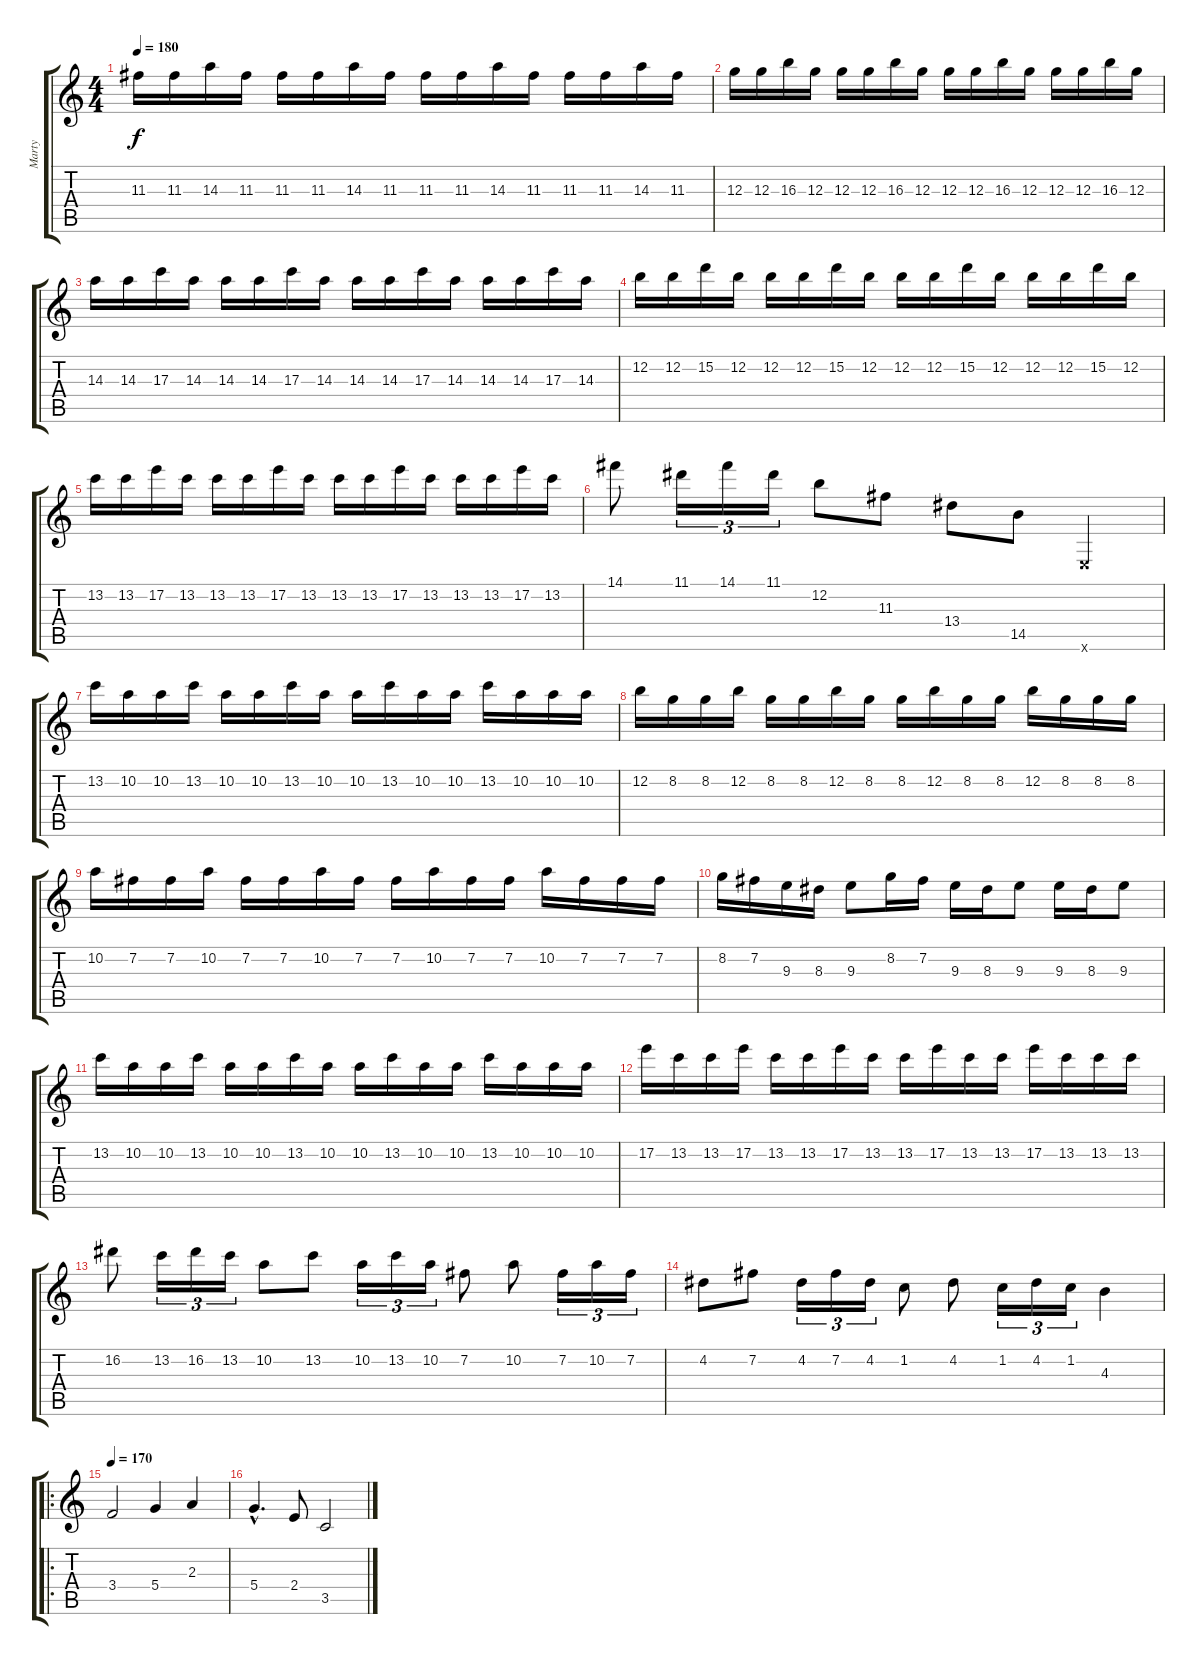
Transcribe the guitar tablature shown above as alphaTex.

\track ("Marty" "Marty") {instrument distortionguitar}
\staff {score tabs}
\tuning (E4 B3 G3 D3 A2 E2) {hide}
\ts (4 4)
\tempo 180
\clef g2
\ks c
11.3.16{dy f} 11.3.16 14.3.16 11.3.16 11.3.16 11.3.16 14.3.16 11.3.16 11.3.16 11.3.16 14.3.16 11.3.16 11.3.16 11.3.16 14.3.16 11.3.16 |
12.3.16 12.3.16 16.3.16 12.3.16 12.3.16 12.3.16 16.3.16 12.3.16 12.3.16 12.3.16 16.3.16 12.3.16 12.3.16 12.3.16 16.3.16 12.3.16 |
14.3.16 14.3.16 17.3.16 14.3.16 14.3.16 14.3.16 17.3.16 14.3.16 14.3.16 14.3.16 17.3.16 14.3.16 14.3.16 14.3.16 17.3.16 14.3.16 |
12.2.16 12.2.16 15.2.16 12.2.16 12.2.16 12.2.16 15.2.16 12.2.16 12.2.16 12.2.16 15.2.16 12.2.16 12.2.16 12.2.16 15.2.16 12.2.16 |
13.2.16 13.2.16 17.2.16 13.2.16 13.2.16 13.2.16 17.2.16 13.2.16 13.2.16 13.2.16 17.2.16 13.2.16 13.2.16 13.2.16 17.2.16 13.2.16 |
14.1.8 11.1.16{tu (3 2)} 14.1.16{tu (3 2)} 11.1.16{tu (3 2)} 12.2.8 11.3.8 13.4.8 14.5.8 0.6{x}.4 |
13.2.16 10.2.16 10.2.16 13.2.16 10.2.16 10.2.16 13.2.16 10.2.16 10.2.16 13.2.16 10.2.16 10.2.16 13.2.16 10.2.16 10.2.16 10.2.16 |
12.2.16 8.2.16 8.2.16 12.2.16 8.2.16 8.2.16 12.2.16 8.2.16 8.2.16 12.2.16 8.2.16 8.2.16 12.2.16 8.2.16 8.2.16 8.2.16 |
10.2.16 7.2.16 7.2.16 10.2.16 7.2.16 7.2.16 10.2.16 7.2.16 7.2.16 10.2.16 7.2.16 7.2.16 10.2.16 7.2.16 7.2.16 7.2.16 |
8.2.16 7.2.16 9.3.16 8.3.16 9.3.8 8.2.16 7.2.16 9.3.16 8.3.16 9.3.8 9.3.16 8.3.16 9.3.8 |
13.2.16 10.2.16 10.2.16 13.2.16 10.2.16 10.2.16 13.2.16 10.2.16 10.2.16 13.2.16 10.2.16 10.2.16 13.2.16 10.2.16 10.2.16 10.2.16 |
17.2.16 13.2.16 13.2.16 17.2.16 13.2.16 13.2.16 17.2.16 13.2.16 13.2.16 17.2.16 13.2.16 13.2.16 17.2.16 13.2.16 13.2.16 13.2.16 |
16.2.8 13.2.16{tu (3 2)} 16.2.16{tu (3 2)} 13.2.16{tu (3 2)} 10.2.8 13.2.8 10.2.16{tu (3 2)} 13.2.16{tu (3 2)} 10.2.16{tu (3 2)} 7.2.8 10.2.8 7.2.16{tu (3 2)} 10.2.16{tu (3 2)} 7.2.16{tu (3 2)} |
4.2.8 7.2.8 4.2.16{tu (3 2)} 7.2.16{tu (3 2)} 4.2.16{tu (3 2)} 1.2.8 4.2.8 1.2.16{tu (3 2)} 4.2.16{tu (3 2)} 1.2.16{tu (3 2)} 4.3.4 |
\ro
\tempo 170
3.4.2 5.4.4 2.3.4 |
5.4{hac}.4{d} 2.4.8 3.5.2
